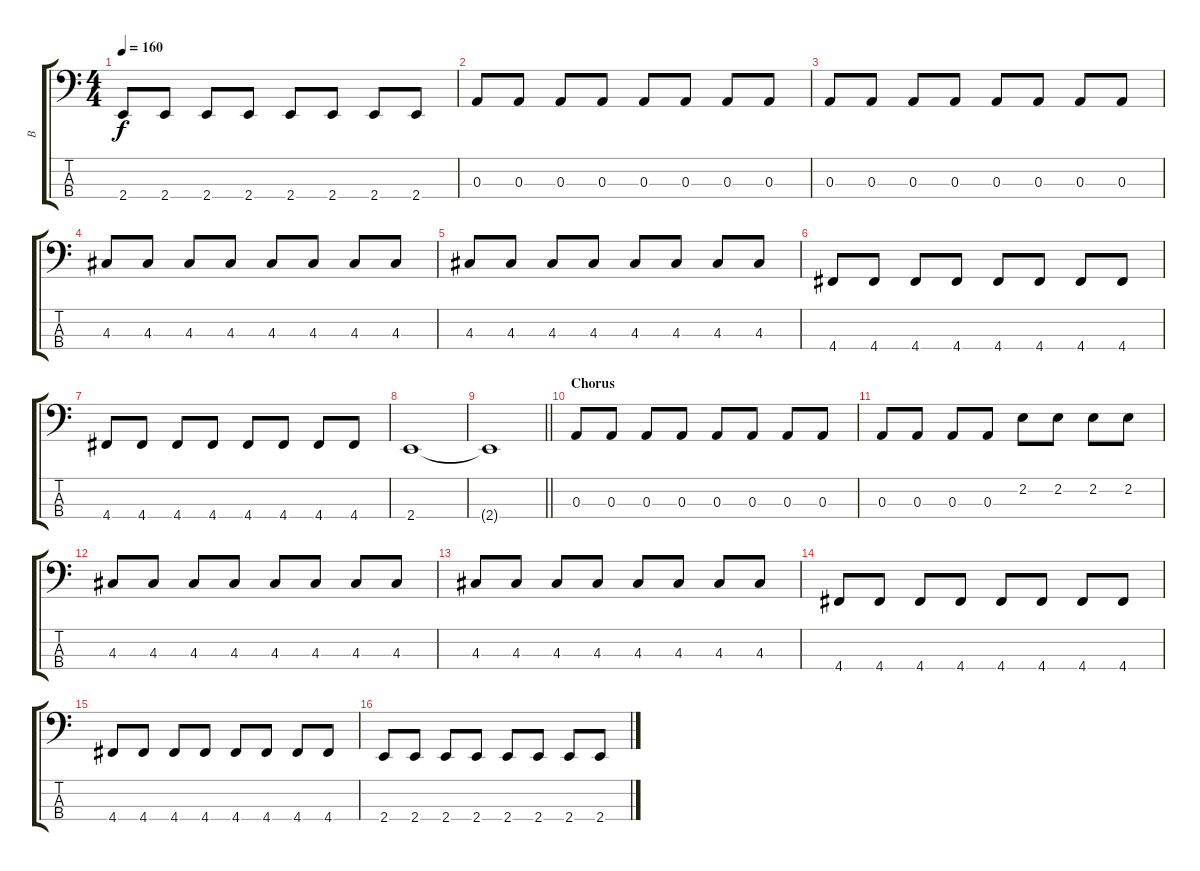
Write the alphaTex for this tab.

\track ("B" "B") {instrument electricbasspick}
\staff {score tabs}
\tuning (G2 D2 A1 D1) {hide}
\ts (4 4)
\tempo 160
\clef f4
\ks c
2.4.8{dy f} 2.4.8 2.4.8 2.4.8 2.4.8 2.4.8 2.4.8 2.4.8 |
0.3.8 0.3.8 0.3.8 0.3.8 0.3.8 0.3.8 0.3.8 0.3.8 |
0.3.8 0.3.8 0.3.8 0.3.8 0.3.8 0.3.8 0.3.8 0.3.8 |
4.3.8 4.3.8 4.3.8 4.3.8 4.3.8 4.3.8 4.3.8 4.3.8 |
4.3.8 4.3.8 4.3.8 4.3.8 4.3.8 4.3.8 4.3.8 4.3.8 |
4.4.8 4.4.8 4.4.8 4.4.8 4.4.8 4.4.8 4.4.8 4.4.8 |
4.4.8 4.4.8 4.4.8 4.4.8 4.4.8 4.4.8 4.4.8 4.4.8 |
2.4.1 |
\barLineRight lightlight
2.4{t}.1 |
\section ("" "Chorus")
0.3.8 0.3.8 0.3.8 0.3.8 0.3.8 0.3.8 0.3.8 0.3.8 |
0.3.8 0.3.8 0.3.8 0.3.8 2.2.8 2.2.8 2.2.8 2.2.8 |
4.3.8 4.3.8 4.3.8 4.3.8 4.3.8 4.3.8 4.3.8 4.3.8 |
4.3.8 4.3.8 4.3.8 4.3.8 4.3.8 4.3.8 4.3.8 4.3.8 |
4.4.8 4.4.8 4.4.8 4.4.8 4.4.8 4.4.8 4.4.8 4.4.8 |
4.4.8 4.4.8 4.4.8 4.4.8 4.4.8 4.4.8 4.4.8 4.4.8 |
2.4.8 2.4.8 2.4.8 2.4.8 2.4.8 2.4.8 2.4.8 2.4.8
